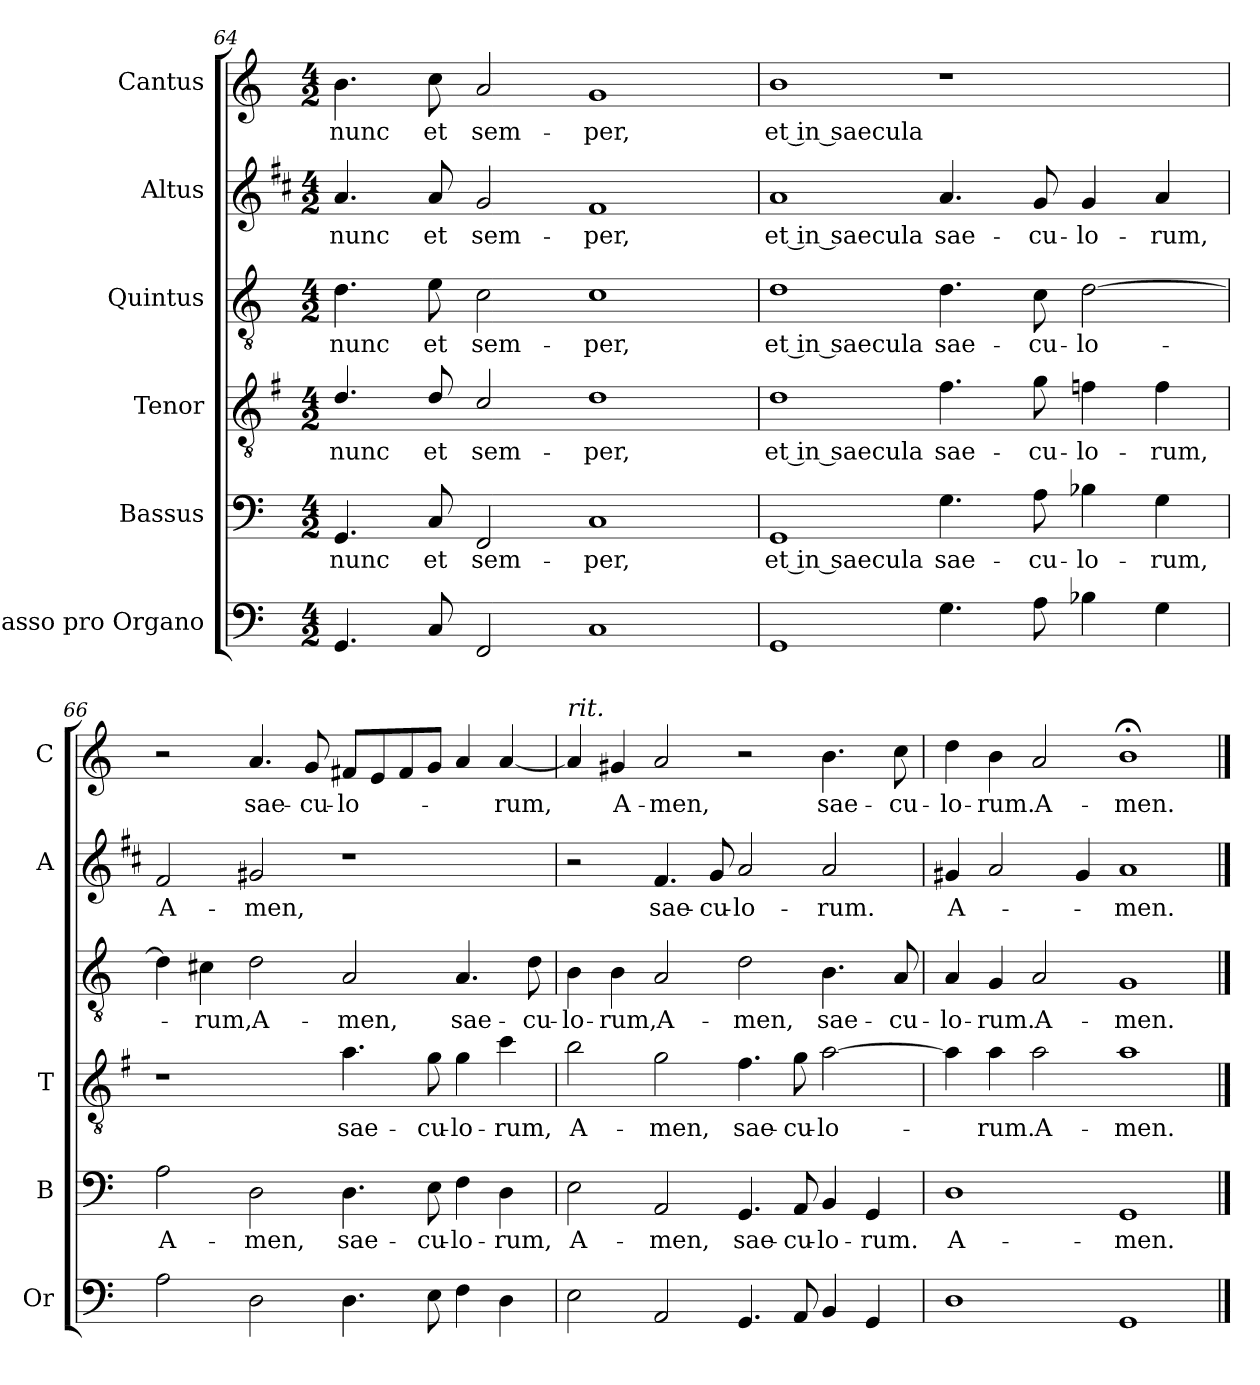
**kern	**kern	**text	**kern	**text	**kern	**text	**kern	**text	**kern	**text
*part6	*part5	*part5	*part4	*part4	*part3	*part3	*part2	*part2	*part1	*part1
*staff6	*staff5	*staff5	*staff4	*staff4	*staff3	*staff3	*staff2	*staff2	*staff1	*staff1
*I"Basso pro Organo	*I"Bassus	*	*I"Tenor	*	*I"Quintus	*	*I"Altus	*	*I"Cantus	*
*I'Or	*I'B	*	*I'T	*	*	*	*I'A	*	*I'C	*
*clefF4	*clefF4	*	*clefGv2	*	*clefGv2	*	*clefG2	*	*clefG2	*
*	*	*	*ITrd4c7	*	*	*	*ITrd1c2	*	*	*
*k[]	*k[]	*	*k[]	*	*k[]	*	*k[]	*	*k[]	*
*C:	*C:	*	*C:	*	*C:	*	*C:	*	*C:	*
*M4/2	*M4/2	*	*M4/2	*	*M4/2	*	*M4/2	*	*M4/2	*
=64	=64	=64	=64	=64	=64	=64	=64	=64	=64	=64
!	!	!LO:LY:b	!	!LO:LY:b	!	!LO:LY:b	!	!LO:LY:b	!	!LO:LY:b
4.GG/	4.GG/	nunc	4.G/	nunc	4.d\	nunc	4.g/	nunc	4.b\	nunc
!	!	!LO:LY:b	!	!LO:LY:b	!	!LO:LY:b	!	!LO:LY:b	!	!LO:LY:b
8C/	8C/	et	8G/	et	8e\	et	8g/	et	8cc\	et
!	!	!LO:LY:b	!	!LO:LY:b	!	!LO:LY:b	!	!LO:LY:b	!	!LO:LY:b
2FF/	2FF/	sem-	2F/	sem-	2c\	sem-	2f/	sem-	2a/	sem-
!	!	!LO:LY:b	!	!LO:LY:b	!	!LO:LY:b	!	!LO:LY:b	!	!LO:LY:b
1C	1C	-per,	1G	-per,	1c	-per,	1e	-per,	1g	-per,
=65	=65	=65	=65	=65	=65	=65	=65	=65	=65	=65
!	!	!LO:LY:b	!	!LO:LY:b	!	!LO:LY:b	!	!LO:LY:b	!	!LO:LY:b
1GG	1GG	et in saecula	1G	et in saecula	1d	et in saecula	1g	et in saecula	1b	et in saecula
!	!	!LO:LY:b	!	!LO:LY:b	!	!LO:LY:b	!	!LO:LY:b	!	!
4.G\	4.G\	sae-	4.B\	sae-	4.d\	sae-	4.g/	sae-	1r	.
!	!	!LO:LY:b	!	!LO:LY:b	!	!LO:LY:b	!	!LO:LY:b	!	!
8A\	8A\	-cu-	8c\	-cu-	8c\	-cu-	8f/	-cu-	.	.
!	!	!LO:LY:b	!	!LO:LY:b	!	!LO:LY:b	!	!LO:LY:b	!	!
4B-X\	4B-X\	-lo-	4B-X\	-lo-	[2d\	-lo-	4f/	-lo-	.	.
!	!	!LO:LY:b	!	!LO:LY:b	!	!	!	!LO:LY:b	!	!
4G\	4G\	-rum,	4B-\	-rum,	.	.	4g/	-rum,	.	.
!!LO:LB:g=z
=66	=66	=66	=66	=66	=66	=66	=66	=66	=66	=66
!	!	!LO:LY:b	!	!	!	!	!	!LO:LY:b	!	!
2A\	2A\	A-	1r	.	4d\]	.	2e/	A-	2r	.
!	!	!	!	!	!	!LO:LY:b	!	!	!	!
.	.	.	.	.	4c#X\	-rum,	.	.	.	.
!	!	!LO:LY:b	!	!	!	!LO:LY:b	!	!LO:LY:b	!	!LO:LY:b
2D\	2D\	-men,	.	.	2d\	A-	2f#X/	-men,	4.a/	sae-
!	!	!	!	!	!	!	!	!	!	!LO:LY:b
.	.	.	.	.	.	.	.	.	8g/	-cu-
!	!	!LO:LY:b	!	!LO:LY:b	!	!LO:LY:b	!	!	!	!LO:LY:b
4.D\	4.D\	sae-	4.d\	sae-	2A/	-men,	1r	.	8f#X/L	-lo-
.	.	.	.	.	.	.	.	.	8e/	.
.	.	.	.	.	.	.	.	.	8f#/	.
!	!	!LO:LY:b	!	!LO:LY:b	!	!	!	!	!	!
8E\	8E\	-cu-	8c\	-cu-	.	.	.	.	8g/J	.
!	!	!LO:LY:b	!	!LO:LY:b	!	!LO:LY:b	!	!	!	!
4F\	4F\	-lo-	4c\	-lo-	4.A/	sae-	.	.	4a/	.
!	!	!LO:LY:b	!	!LO:LY:b	!	!	!	!	!	!LO:LY:b
4D\	4D\	-rum,	4f\	-rum,	.	.	.	.	[4a/	-rum,
!	!	!	!	!	!	!LO:LY:b	!	!	!	!
.	.	.	.	.	8d\	-cu-	.	.	.	.
=67	=67	=67	=67	=67	=67	=67	=67	=67	=67	=67
!	!	!	!	!	!	!	!	!	!LO:TX:a:i:t=rit.	!
!	!	!LO:LY:b	!	!LO:LY:b	!	!LO:LY:b	!	!	!	!
2E\	2E\	A-	2e\	A-	4B\	-lo-	2r	.	4a/]	.
!	!	!	!	!	!	!LO:LY:b	!	!	!	!LO:LY:b
.	.	.	.	.	4B\	-rum,	.	.	4g#X/	A-
!	!	!LO:LY:b	!	!LO:LY:b	!	!LO:LY:b	!	!LO:LY:b	!	!LO:LY:b
2AA/	2AA/	-men,	2c\	-men,	2A/	A-	4.e/	sae-	2a/	-men,
!	!	!	!	!	!	!	!	!LO:LY:b	!	!
.	.	.	.	.	.	.	8f/	-cu-	.	.
!	!	!LO:LY:b	!	!LO:LY:b	!	!LO:LY:b	!	!LO:LY:b	!	!
4.GG/	4.GG/	sae-	4.B\	sae-	2d\	-men,	2g/	-lo-	2r	.
!	!	!LO:LY:b	!	!LO:LY:b	!	!	!	!	!	!
8AA/	8AA/	-cu-	8c\	-cu-	.	.	.	.	.	.
!	!	!LO:LY:b	!	!LO:LY:b	!	!LO:LY:b	!	!LO:LY:b	!	!LO:LY:b
4BB/	4BB/	-lo-	[2d\	-lo-	4.B\	sae-	2g/	-rum.	4.b\	sae-
!	!	!LO:LY:b	!	!	!	!	!	!	!	!
4GG/	4GG/	-rum.	.	.	.	.	.	.	.	.
!	!	!	!	!	!	!LO:LY:b	!	!	!	!LO:LY:b
.	.	.	.	.	8A/	-cu-	.	.	8cc\	-cu-
=68	=68	=68	=68	=68	=68	=68	=68	=68	=68	=68
!	!	!LO:LY:b	!	!	!	!LO:LY:b	!	!LO:LY:b	!	!LO:LY:b
1D	1D	A-	4d\]	.	4A/	-lo-	4f#X/	A-	4dd\	-lo-
!	!	!	!	!LO:LY:b	!	!LO:LY:b	!	!	!	!LO:LY:b
.	.	.	4d\	-rum.	4G/	-rum.	2g/	.	4b\	-rum.
!	!	!	!	!LO:LY:b	!	!LO:LY:b	!	!	!	!LO:LY:b
.	.	.	2d\	A-	2A/	A-	.	.	2a/	A-
.	.	.	.	.	.	.	4f#/	.	.	.
!	!	!LO:LY:b	!	!LO:LY:b	!	!LO:LY:b	!	!LO:LY:b	!	!LO:LY:b
1GG	1GG	-men.	1d	-men.	1G	-men.	1g	-men.	1b;<	-men.
==	==	==	==	==	==	==	==	==	==	==
*-	*-	*-	*-	*-	*-	*-	*-	*-	*-	*-
